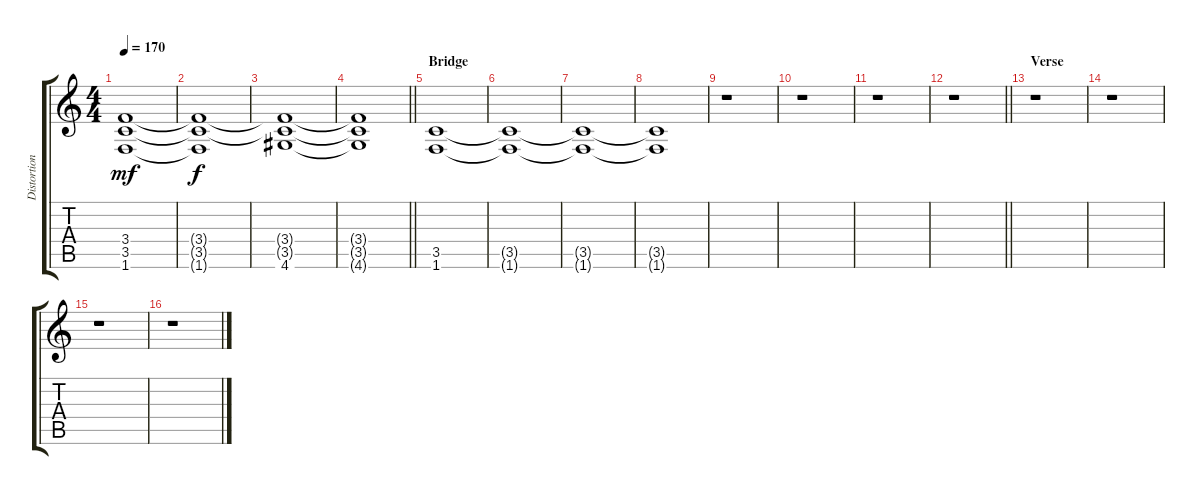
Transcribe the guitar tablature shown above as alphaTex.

\track ("Distortion Guitar II" "Distortion") {instrument overdrivenguitar}
\staff {score tabs}
\tuning (E4 B3 G3 D3 A2 E2) {hide}
\ts (4 4)
\tempo 170
\clef g2
\ks c
(3.4 3.5 1.6).1{dy mf} |
(3.4{t} 3.5{t} 1.6{t}).1{dy f} |
(3.4{t} 3.5{t} 4.6).1 |
\barLineRight lightlight
(3.4{t} 3.5{t} 4.6{t}).1 |
\section ("" "Bridge")
(3.5 1.6).1{volume 0} |
(3.5{t} 1.6{t}).1 |
(3.5{t} 1.6{t}).1 |
(3.5{t} 1.6{t}).1 |
r.1 |
r.1 |
r.1 |
\barLineRight lightlight
r.1 |
\section ("" "Verse")
r.1 |
r.1 |
r.1 |
r.1
